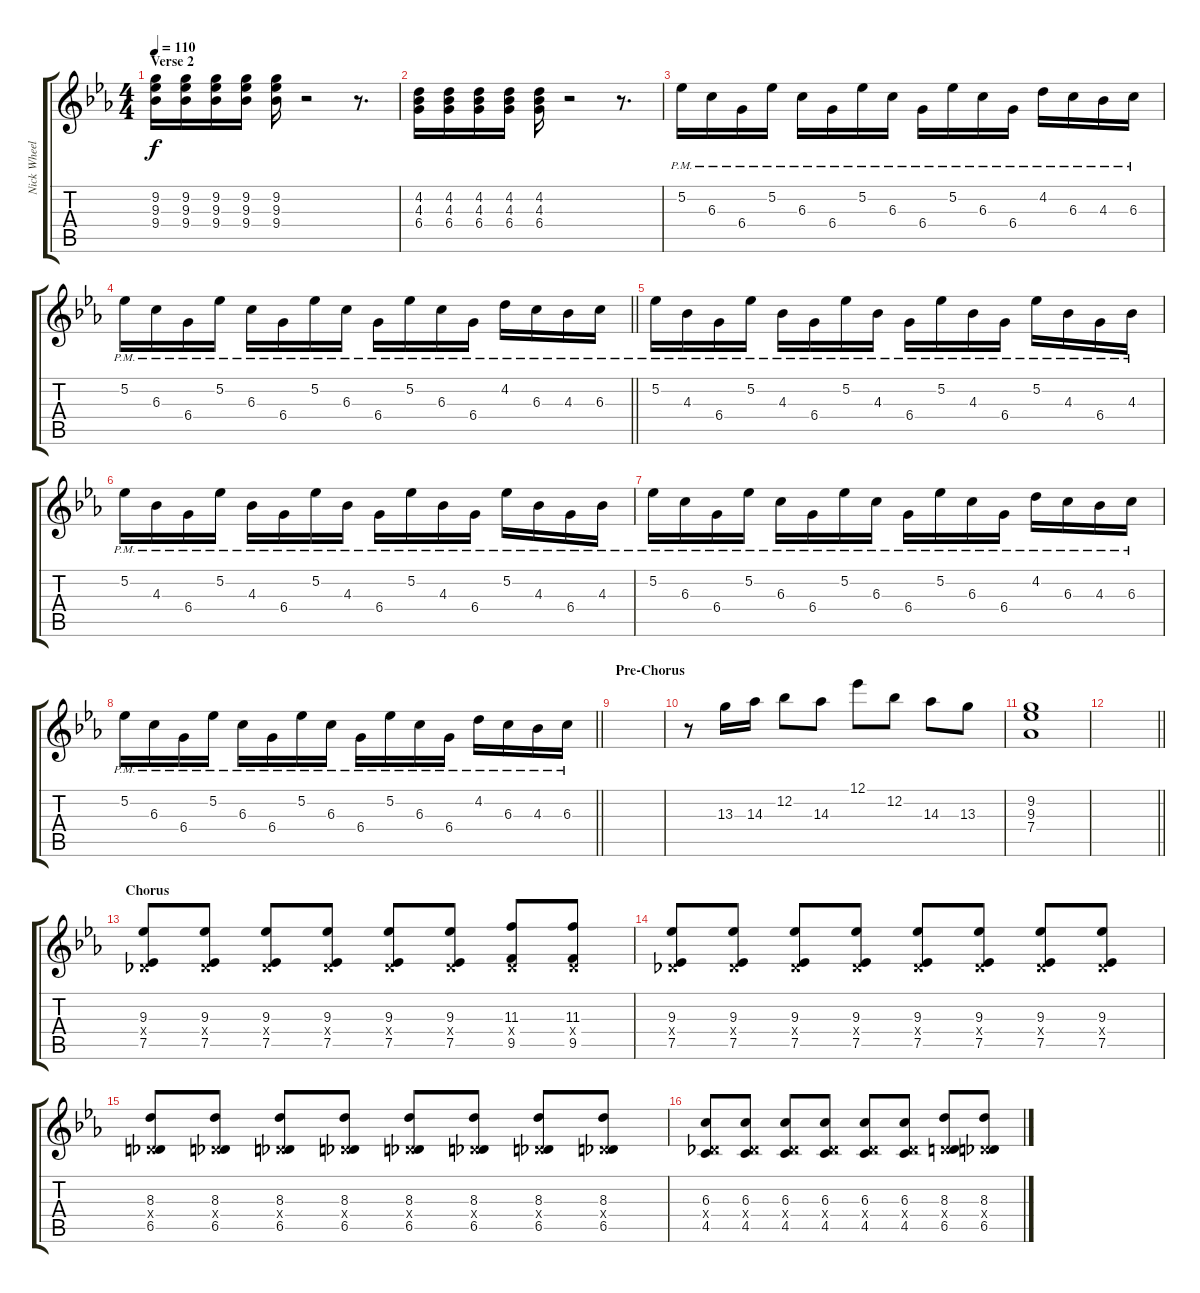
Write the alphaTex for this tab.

\track ("Nick Wheeler (Lead Guitar)" "Nick Wheel") {instrument overdrivenguitar}
\staff {score tabs}
\tuning (Eb4 Bb3 Gb3 Db3 Ab2 Eb2) {hide}
\ts (4 4)
\section ("" "Verse 2")
\tempo 110
\clef g2
\ks eb
(9.2 9.3 9.4).16{dy f} (9.2 9.3 9.4).16 (9.2 9.3 9.4).16 (9.2 9.3 9.4).16 (9.2 9.3 9.4).16 r.2 r.8{d} |
(4.2 4.3 6.4).16 (4.2 4.3 6.4).16 (4.2 4.3 6.4).16 (4.2 4.3 6.4).16 (4.2 4.3 6.4).16 r.2 r.8{d} |
5.2{pm}.16{volume 8} 6.3{pm}.16 6.4{pm}.16 5.2{pm}.16 6.3{pm}.16 6.4{pm}.16 5.2{pm}.16 6.3{pm}.16 6.4{pm}.16 5.2{pm}.16 6.3{pm}.16 6.4{pm}.16 4.2{pm}.16 6.3{pm}.16 4.3{pm}.16 6.3{pm}.16 |
\barLineRight lightlight
5.2{pm}.16 6.3{pm}.16 6.4{pm}.16 5.2{pm}.16 6.3{pm}.16 6.4{pm}.16 5.2{pm}.16 6.3{pm}.16 6.4{pm}.16 5.2{pm}.16 6.3{pm}.16 6.4{pm}.16 4.2{pm}.16 6.3{pm}.16 4.3{pm}.16 6.3{pm}.16 |
5.2{pm}.16 4.3{pm}.16 6.4{pm}.16 5.2{pm}.16 4.3{pm}.16 6.4{pm}.16 5.2{pm}.16 4.3{pm}.16 6.4{pm}.16 5.2{pm}.16 4.3{pm}.16 6.4{pm}.16 5.2{pm}.16 4.3{pm}.16 6.4{pm}.16 4.3{pm}.16 |
5.2{pm}.16 4.3{pm}.16 6.4{pm}.16 5.2{pm}.16 4.3{pm}.16 6.4{pm}.16 5.2{pm}.16 4.3{pm}.16 6.4{pm}.16 5.2{pm}.16 4.3{pm}.16 6.4{pm}.16 5.2{pm}.16 4.3{pm}.16 6.4{pm}.16 4.3{pm}.16 |
5.2{pm}.16 6.3{pm}.16 6.4{pm}.16 5.2{pm}.16 6.3{pm}.16 6.4{pm}.16 5.2{pm}.16 6.3{pm}.16 6.4{pm}.16 5.2{pm}.16 6.3{pm}.16 6.4{pm}.16 4.2{pm}.16 6.3{pm}.16 4.3{pm}.16 6.3{pm}.16 |
\barLineRight lightlight
5.2{pm}.16 6.3{pm}.16 6.4{pm}.16 5.2{pm}.16 6.3{pm}.16 6.4{pm}.16 5.2{pm}.16 6.3{pm}.16 6.4{pm}.16 5.2{pm}.16 6.3{pm}.16 6.4{pm}.16 4.2{pm}.16 6.3{pm}.16 4.3{pm}.16 6.3{pm}.16 |
\section ("" "Pre-Chorus")
|
r.8 13.3.16 14.3.16 12.2.8 14.3.8 12.1.8 12.2.8 14.3.8 13.3.8 |
(9.2 9.3 7.4).1 |
\barLineRight lightlight
|
\section ("" "Chorus")
(9.3 0.4{x} 7.5).8 (9.3 0.4{x} 7.5).8 (9.3 0.4{x} 7.5).8 (9.3 0.4{x} 7.5).8 (9.3 0.4{x} 7.5).8 (9.3 0.4{x} 7.5).8 (11.3 0.4{x} 9.5).8 (11.3 0.4{x} 9.5).8 |
(9.3 0.4{x} 7.5).8 (9.3 0.4{x} 7.5).8 (9.3 0.4{x} 7.5).8 (9.3 0.4{x} 7.5).8 (9.3 0.4{x} 7.5).8 (9.3 0.4{x} 7.5).8 (9.3 0.4{x} 7.5).8 (9.3 0.4{x} 7.5).8 |
(8.3 0.4{x} 6.5).8 (8.3 0.4{x} 6.5).8 (8.3 0.4{x} 6.5).8 (8.3 0.4{x} 6.5).8 (8.3 0.4{x} 6.5).8 (8.3 0.4{x} 6.5).8 (8.3 0.4{x} 6.5).8 (8.3 0.4{x} 6.5).8 |
(6.3 0.4{x} 4.5).8 (6.3 0.4{x} 4.5).8 (6.3 0.4{x} 4.5).8 (6.3 0.4{x} 4.5).8 (6.3 0.4{x} 4.5).8 (6.3 0.4{x} 4.5).8 (8.3 0.4{x} 6.5).8 (8.3 0.4{x} 6.5).8
